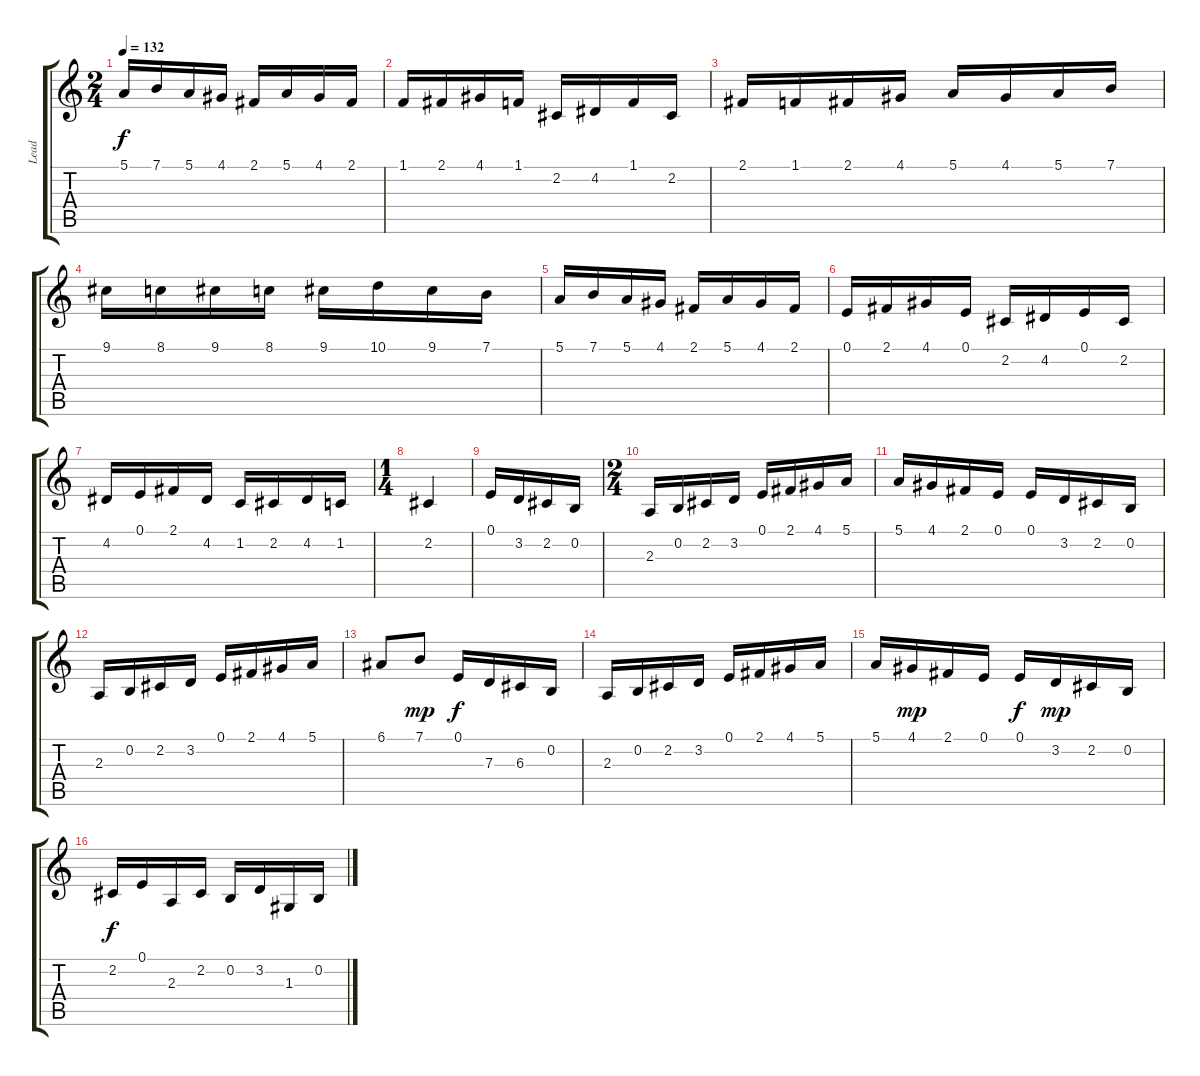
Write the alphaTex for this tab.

\track ("Lead" "Lead") {instrument acousticgrandpiano}
\staff {score tabs}
\tuning (E4 B3 G3 D3 A2 E2) {hide}
\ts (2 4)
\tempo 132
\clef g2
\ks c
5.1.16{dy f} 7.1.16 5.1.16 4.1.16 2.1.16 5.1.16 4.1.16 2.1.16 |
1.1.16 2.1.16 4.1.16 1.1.16 2.2.16 4.2.16 1.1.16 2.2.16 |
2.1.16 1.1.16 2.1.16 4.1.16 5.1.16 4.1.16 5.1.16 7.1.16 |
9.1.16 8.1.16 9.1.16 8.1.16 9.1.16 10.1.16 9.1.16 7.1.16 |
5.1.16 7.1.16 5.1.16 4.1.16 2.1.16 5.1.16 4.1.16 2.1.16 |
0.1.16 2.1.16 4.1.16 0.1.16 2.2.16 4.2.16 0.1.16 2.2.16 |
4.2.16 0.1.16 2.1.16 4.2.16 1.2.16 2.2.16 4.2.16 1.2.16 |
\ts (1 4)
2.2.4 |
0.1.16 3.2.16 2.2.16 0.2.16 |
\ts (2 4)
2.3.16 0.2.16 2.2.16 3.2.16 0.1.16 2.1.16 4.1.16 5.1.16 |
5.1.16 4.1.16 2.1.16 0.1.16 0.1.16 3.2.16 2.2.16 0.2.16 |
2.3.16 0.2.16 2.2.16 3.2.16 0.1.16 2.1.16 4.1.16 5.1.16 |
6.1.8 7.1.8{dy mp} 0.1.16{dy f} 7.3.16 6.3.16 0.2.16 |
2.3.16 0.2.16 2.2.16 3.2.16 0.1.16 2.1.16 4.1.16 5.1.16 |
5.1.16 4.1.16{dy mp} 2.1.16 0.1.16 0.1.16{dy f} 3.2.16{dy mp} 2.2.16 0.2.16 |
2.2.16{dy f} 0.1.16 2.3.16 2.2.16 0.2.16 3.2.16 1.3.16 0.2.16
